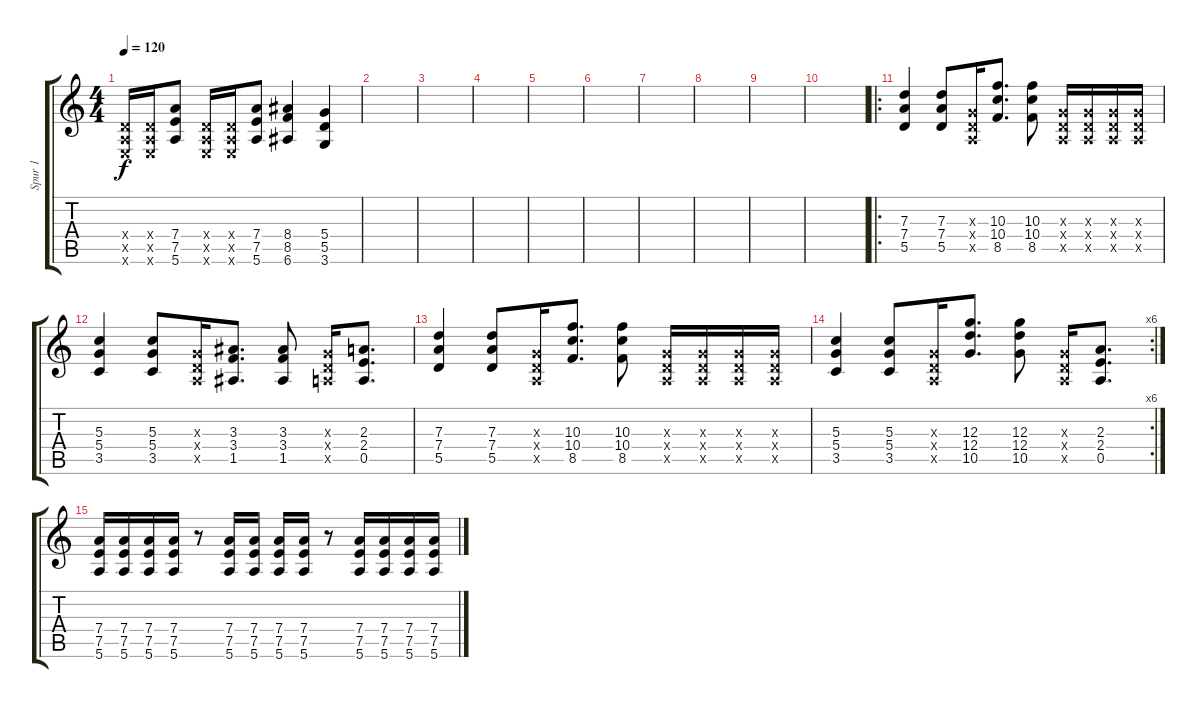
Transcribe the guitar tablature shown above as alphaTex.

\track ("Spur 1" "Spur 1") {instrument distortionguitar}
\staff {score tabs}
\tuning (E4 B3 G3 D3 A2 E2) {hide}
\ts (4 4)
\tempo 120
\clef g2
\ks c
(0.4{x} 0.5{x} 0.6{x}).16{dy f} (0.4{x} 0.5{x} 0.6{x}).16 (7.4 7.5 5.6).8 (0.4{x} 0.5{x} 0.6{x}).16 (0.4{x} 0.5{x} 0.6{x}).16 (7.4 7.5 5.6).8 (8.4 8.5 6.6).4 (5.4 5.5 3.6).4 |
|
|
|
|
|
|
|
|
|
\ro
(7.3 7.4 5.5).4 (7.3 7.4 5.5).8 (0.3{x} 0.4{x} 0.5{x}).16 (10.3 10.4 8.5).8{d} (10.3 10.4 8.5).8 (0.3{x} 0.4{x} 0.5{x}).16 (0.3{x} 0.4{x} 0.5{x}).16 (0.3{x} 0.4{x} 0.5{x}).16 (0.3{x} 0.4{x} 0.5{x}).16 |
(5.3 5.4 3.5).4 (5.3 5.4 3.5).8 (0.3{x} 0.4{x} 0.5{x}).16 (3.3 3.4 1.5).8{d} (3.3 3.4 1.5).8 (0.3{x} 0.4{x} 0.5{x}).16 (2.3 2.4 0.5).8{d} |
(7.3 7.4 5.5).4 (7.3 7.4 5.5).8 (0.3{x} 0.4{x} 0.5{x}).16 (10.3 10.4 8.5).8{d} (10.3 10.4 8.5).8 (0.3{x} 0.4{x} 0.5{x}).16 (0.3{x} 0.4{x} 0.5{x}).16 (0.3{x} 0.4{x} 0.5{x}).16 (0.3{x} 0.4{x} 0.5{x}).16 |
\rc 6
(5.3 5.4 3.5).4 (5.3 5.4 3.5).8 (0.3{x} 0.4{x} 0.5{x}).16 (12.3 12.4 10.5).8{d} (12.3 12.4 10.5).8 (0.3{x} 0.4{x} 0.5{x}).16 (2.3 2.4 0.5).8{d} |
(7.4 7.5 5.6).16 (7.4 7.5 5.6).16 (7.4 7.5 5.6).16 (7.4 7.5 5.6).16 r.8 (7.4 7.5 5.6).16 (7.4 7.5 5.6).16 (7.4 7.5 5.6).16 (7.4 7.5 5.6).16 r.8 (7.4 7.5 5.6).16 (7.4 7.5 5.6).16 (7.4 7.5 5.6).16 (7.4 7.5 5.6).16
